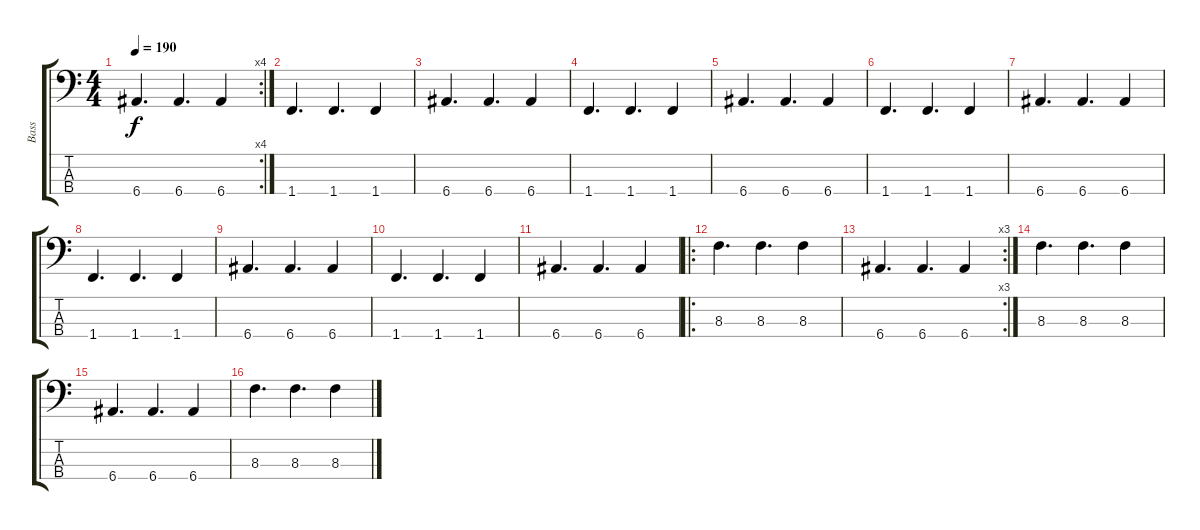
\track ("Bass" "Bass") {instrument electricbassfinger}
\staff {score tabs}
\tuning (G2 D2 A1 E1) {hide}
\rc 4
\ts (4 4)
\tempo 190
\clef f4
\ks c
6.4.4{d dy f} 6.4.4{d} 6.4.4 |
1.4.4{d} 1.4.4{d} 1.4.4 |
6.4.4{d} 6.4.4{d} 6.4.4 |
1.4.4{d} 1.4.4{d} 1.4.4 |
6.4.4{d} 6.4.4{d} 6.4.4 |
1.4.4{d} 1.4.4{d} 1.4.4 |
6.4.4{d} 6.4.4{d} 6.4.4 |
1.4.4{d} 1.4.4{d} 1.4.4 |
6.4.4{d} 6.4.4{d} 6.4.4 |
1.4.4{d} 1.4.4{d} 1.4.4 |
6.4.4{d} 6.4.4{d} 6.4.4 |
\ro
8.3.4{d} 8.3.4{d} 8.3.4 |
\rc 3
6.4.4{d} 6.4.4{d} 6.4.4 |
8.3.4{d} 8.3.4{d} 8.3.4 |
6.4.4{d} 6.4.4{d} 6.4.4 |
8.3.4{d} 8.3.4{d} 8.3.4
